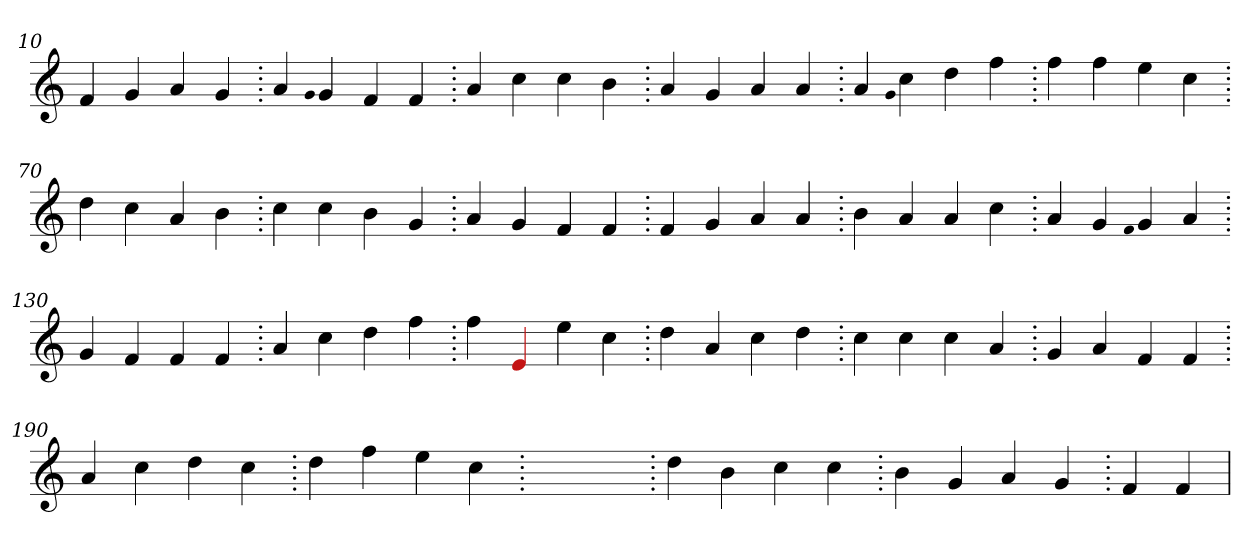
**kern
*part1
*staff1
*clefG2
=10.
4f
4g
4a
4g
=20.
4a
qqg
4g
4f
4f
=30.
4a
4cc
4cc
4b
=40.
4a
4g
4a
4a
=50.
4a
qqg
4cc
4dd
4ff
=60.
4ff
4ff
4ee
4cc
=70.
4dd
4cc
4a
4b
=80.
4cc
4cc
4b
4g
=90.
4a
4g
4f
4f
=100.
4f
4g
4a
4a
=110.
4b
4a
4a
4cc
=120.
4a
4g
qqf
4g
4a
=130.
4g
4f
4f
4f
=140.
4a
4cc
4dd
4ff
=150.
4ff
4Re
4ee
4cc
=160.
4dd
4a
4cc
4dd
=170.
4cc
4cc
4cc
4a
=180.
4g
4a
4f
4f
=190.
4a
4cc
4dd
4cc
=200.
4dd
4ff
4ee
4cc
=210.
1ryy
=210.
4dd
4b
4cc
4cc
=220.
4b
4g
4a
4g
=230.
4f
4f
=
*-
